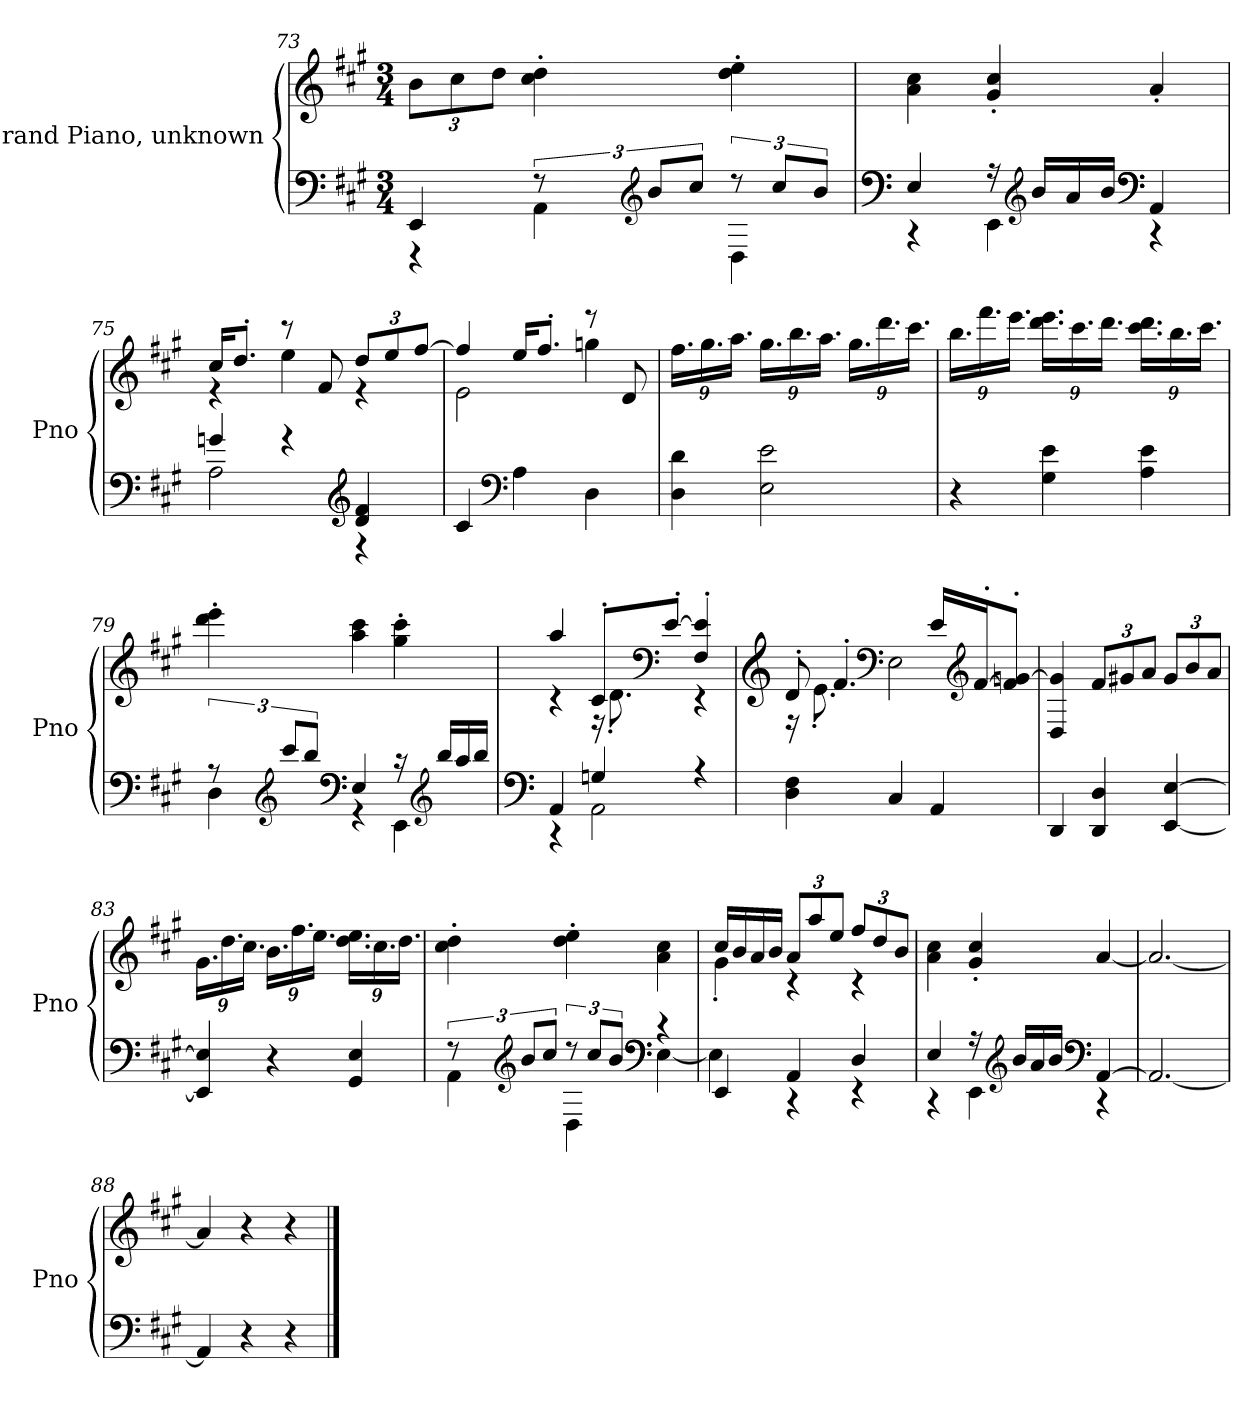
**kern	**kern
*part1	*part1
*staff2	*staff1
*I"Grand Piano, unknown	*
*I'Pno	*
*clefF4	*clefG2
*k[f#c#g#]	*k[f#c#g#]
*M3/4	*M3/4
=73	=73
*^	*
*	*	*Xbrackettup
4EE/	4r	12b\L
.	.	12cc#\
.	.	12dd\J
12r	4AA\	4cc#\' 4dd\'
*clefG2	*	*
12b/L	.	.
12cc#/J	.	.
12r	4D\	4dd\' 4ee\'
12cc#/L	.	.
12b/J	.	.
!!LO:LB:g=z
=74	=74	=74
*clefF4	*	*
4E/	4r	4a\ 4cc#\
16r	4EE\	4g#/' 4cc#/'
*clefG2	*	*
16b/LL	.	.
16a/	.	.
16b/JJ	.	.
*clefF4	*	*
4AA/	4r	4a'/
=75	=75	=75
*	*	*^
4gn/	2A\	16cc#/KL	4r
.	.	8.dd'/J	.
4r	.	8r	4ee\
.	.	8f#/	.
*clefG2	*	*	*
4d/ 4f#/	4r	12dd/L	4r
.	.	12ee/	.
.	.	[12ff#/J	.
*v	*v	*	*
=76	=76	=76
4c#/	4ff#/]	2e\
*clefF4	*	*
4A\	16ee/KL	.
.	8.ff#'/J	.
4D\	8r	4ggn\
.	8d/	.
*	*v	*v
=77	=77
4D\ 4d\	18.ff#\LL
.	18.gg#\
.	18.aa\JJ
2E\ 2e\	18.gg#\LL
.	18.bb\
.	18.aa\JJ
.	18.gg#\LL
.	18.ddd\
.	18.ccc#\JJ
!!LO:LB:g=z
=78	=78
4r	18.bb\LL
.	18.fff#\
.	18.eee\JJ
4G#\ 4e\	18.ddd\ 18.eee\LL
.	18.ccc#\
.	18.ddd\JJ
4A\ 4e\	18.ccc#\ 18.ddd\LL
.	18.bb\
.	18.ccc#\JJ
=79	=79
*^	*
12r	4D\	4ddd\' 4eee\'
*clefG2	*	*
12ccc#/L	.	.
12bb/J	.	.
*clefF4	*	*
4E/	4r	4aa\ 4ccc#\
16r	4EE\	4gg#\' 4ccc#\'
*clefG2	*	*
16bb/LL	.	.
16aa/	.	.
16bb/JJ	.	.
=80	=80	=80
*clefF4	*	*
*	*	*^
4AA/	4r	4aa/	4r
4Gn/	2AA\	8c#'/L	16r
.	.	.	8.d'\
*	*	*clefF4	*
.	.	[8e'/J	.
4r	.	4F#/' 4e/]'	4r
*v	*v	*	*
!!LO:PB:g=z	!!
=81	=81	=81
*	*clefG2	*
4D\ 4F#\	8d'/	16r
.	.	8.e'\
.	4.f#'/	.
*	*clefF4	*
4C#/	.	2E\
4AA/	16e/LL	.
*	*clefG2	*
.	[16f#'/J	.
.	8f#/]' [8gn/'J	.
*	*v	*v
=82	=82
4DD/	4D/ 4g/]
4DD/ 4D/	12f#/L
.	12g#X/
.	12a/J
[4EE/ [4E/	12g#/L
.	12b/
.	12a/J
=83	=83
4EE/] 4E/]	18.g#\LL
.	18.dd\
.	18.cc#\JJ
4r	18.b\LL
.	18.ff#\
.	18.ee\JJ
4GG#/ 4E/	18.dd\ 18.ee\LL
.	18.cc#\
.	18.dd\JJ
!!LO:LB:g=z
=84	=84
*^	*
12r	4AA\	4cc#\' 4dd\'
*clefG2	*	*
12b/L	.	.
12cc#/J	.	.
12r	4D\	4dd\' 4ee\'
12cc#/L	.	.
12b/J	.	.
*clefF4	*	*
4r	[4E\	4a\ 4cc#\
=85	=85	=85
*	*	*^
4EE/	4E\]	16cc#/LL	4g#'\
.	.	16b/	.
.	.	16a/	.
.	.	16b/JJ	.
4AA/	4r	12a/L	4r
.	.	12aa/	.
.	.	12ee/J	.
4D/	4r	12ff#/L	4r
.	.	12dd/	.
.	.	12b/J	.
*	*	*v	*v
=86	=86	=86
4E/	4r	4a\ 4cc#\
16r	4EE\	4g#/' 4cc#/'
*clefG2	*	*
16b/LL	.	.
16a/	.	.
16b/JJ	.	.
*clefF4	*	*
[4AA/	4r	[4a/
*v	*v	*
=87	=87
2.AA/_	2.a/_
=88	=88
4AA/]	4a/]
4r	4r
4r	4r
==	==
*-	*-
